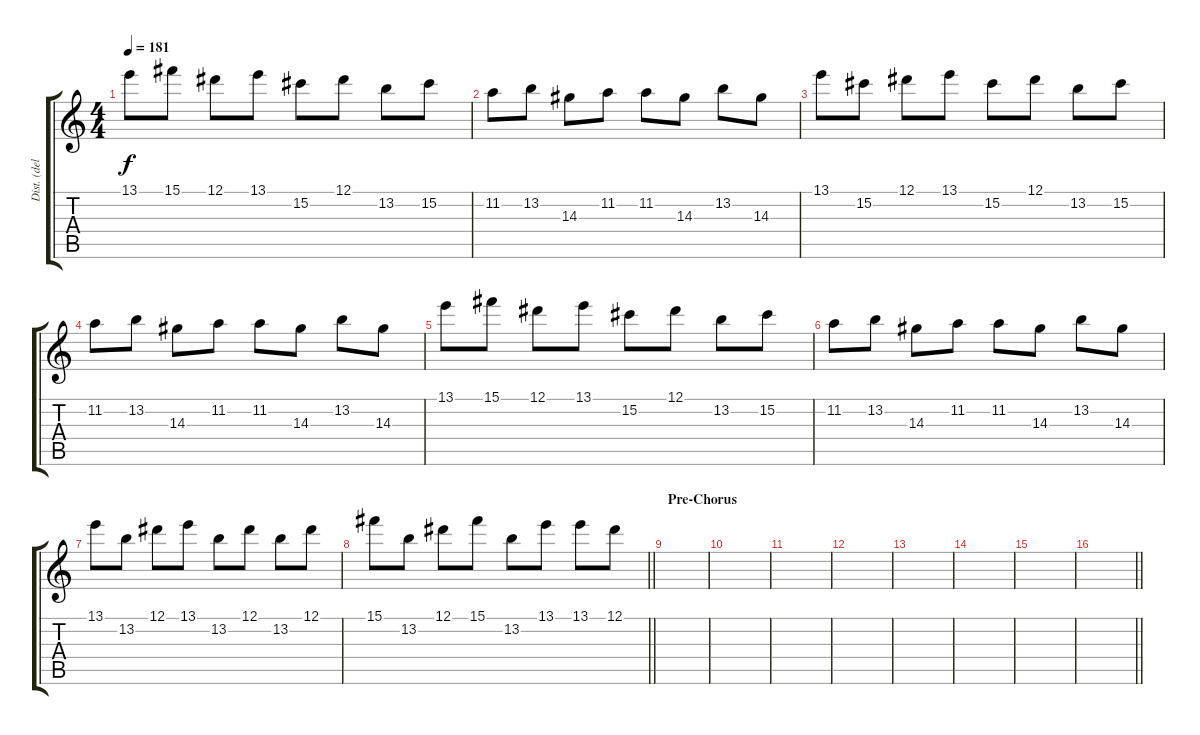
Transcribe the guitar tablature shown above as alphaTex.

\track ("Dist. (delayed) Lead Guitar" "Dist. (del") {instrument distortionguitar}
\staff {score tabs}
\tuning (Eb4 Bb3 Gb3 Db3 Ab2 Db2) {hide}
\ts (4 4)
\tempo 181
\clef g2
\ks c
13.1.8{dy f} 15.1.8 12.1.8 13.1.8 15.2.8 12.1.8 13.2.8 15.2.8 |
11.2.8 13.2.8 14.3.8 11.2.8 11.2.8 14.3.8 13.2.8 14.3.8 |
13.1.8 15.2.8 12.1.8 13.1.8 15.2.8 12.1.8 13.2.8 15.2.8 |
11.2.8 13.2.8 14.3.8 11.2.8 11.2.8 14.3.8 13.2.8 14.3.8 |
13.1.8 15.1.8 12.1.8 13.1.8 15.2.8 12.1.8 13.2.8 15.2.8 |
11.2.8 13.2.8 14.3.8 11.2.8 11.2.8 14.3.8 13.2.8 14.3.8 |
13.1.8 13.2.8 12.1.8 13.1.8 13.2.8 12.1.8 13.2.8 12.1.8 |
\barLineRight lightlight
15.1.8 13.2.8 12.1.8 15.1.8 13.2.8 13.1.8 13.1.8 12.1.8 |
\section ("" "Pre-Chorus")
|
|
|
|
|
|
|
\barLineRight lightlight
